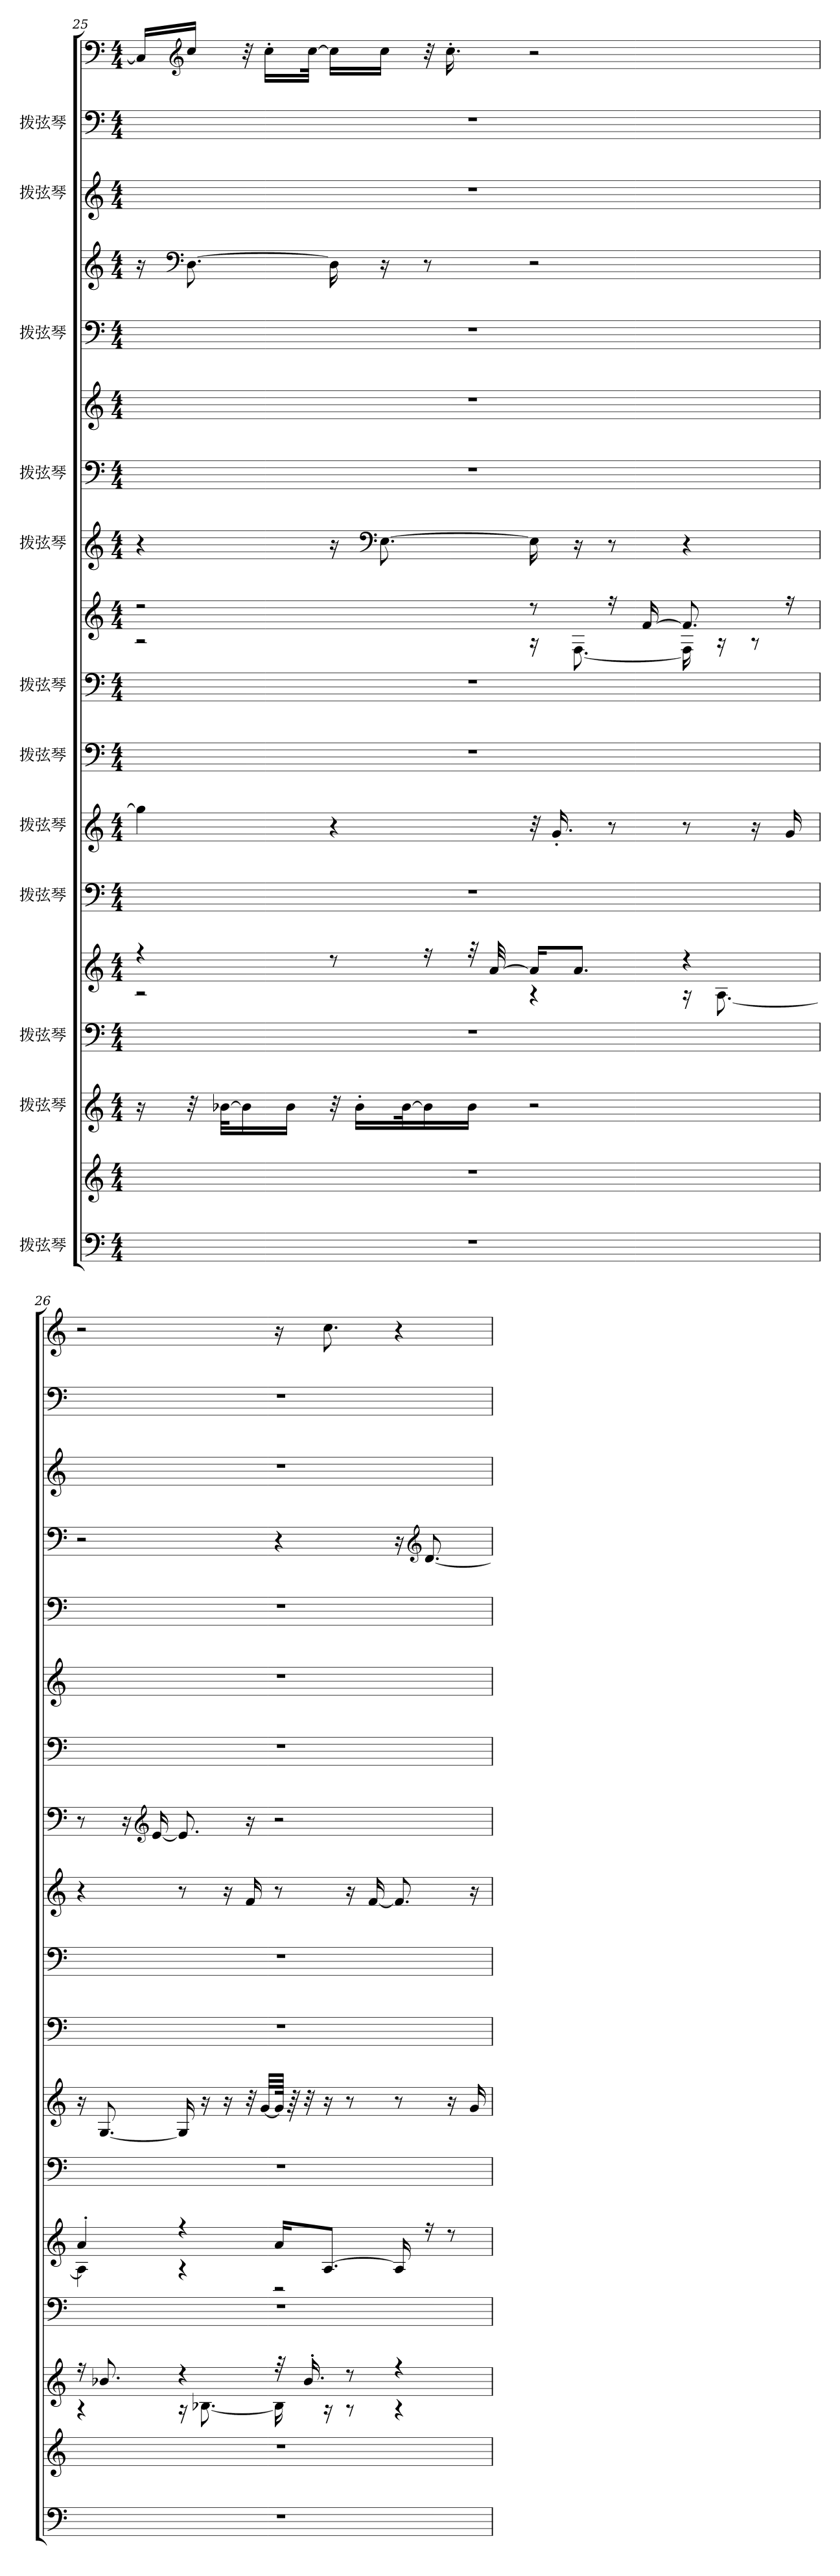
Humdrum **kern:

**kern	**kern	**kern	**kern	**kern	**kern	**kern	**kern	**kern	**kern	**kern	**kern	**kern	**kern	**kern	**kern	**kern	**kern
*part12	*part12	*part11	*part10	*part10	*part9	*part8	*part7	*part6	*part6	*part5	*part4	*part4	*part3	*part3	*part2	*part1	*part1
*staff18	*staff17	*staff16	*staff15	*staff14	*staff13	*staff12	*staff11	*staff10	*staff9	*staff8	*staff7	*staff6	*staff5	*staff4	*staff3	*staff2	*staff1
*I"拨弦琴	*	*I"拨弦琴	*I"拨弦琴	*	*I"拨弦琴	*I"拨弦琴	*I"拨弦琴	*I"拨弦琴	*	*I"拨弦琴	*I"拨弦琴	*	*I"拨弦琴	*	*I"拨弦琴	*I"拨弦琴	*
!!LO:PB:g=z
*clefF4	*clefG2	*clefG2	*clefF4	*clefG2	*clefF4	*clefG2	*clefF4	*clefF4	*clefG2	*clefG2	*clefF4	*clefG2	*clefF4	*clefG2	*clefG2	*clefF4	*clefF4
*k[]	*k[]	*k[]	*k[]	*k[]	*k[]	*k[]	*k[]	*k[]	*k[]	*k[]	*k[]	*k[]	*k[]	*k[]	*k[]	*k[]	*k[]
*M4/4	*M4/4	*M4/4	*M4/4	*M4/4	*M4/4	*M4/4	*M4/4	*M4/4	*M4/4	*M4/4	*M4/4	*M4/4	*M4/4	*M4/4	*M4/4	*M4/4	*M4/4
=25	=25	=25	=25	=25	=25	=25	=25	=25	=25	=25	=25	=25	=25	=25	=25	=25	=25
*	*	*	*	*^	*	*	*	*	*^	*	*	*	*	*	*	*	*
1r	1r	16r	1r	4r	2r	1r	4gg\]	1r	1r	2r	2r	4r	1r	1r	1r	16r	1r	1r	16C/LL]
*	*	*	*	*	*	*	*	*	*	*	*	*	*	*	*	*clefF4	*	*	*clefG2
.	.	32r	.	.	.	.	.	.	.	.	.	.	.	.	.	[8.D\	.	.	16cc/JJ
.	.	[32b-X\KLL	.	.	.	.	.	.	.	.	.	.	.	.	.	.	.	.	.
.	.	16b-\]	.	.	.	.	.	.	.	.	.	.	.	.	.	.	.	.	32r
.	.	.	.	.	.	.	.	.	.	.	.	.	.	.	.	.	.	.	16cc'\LL
.	.	16b-\JJ	.	.	.	.	.	.	.	.	.	.	.	.	.	.	.	.	.
.	.	.	.	.	.	.	.	.	.	.	.	.	.	.	.	.	.	.	[32cc\JJk
.	.	32r	.	8r	.	.	4r	.	.	.	.	16r	.	.	.	16D\]	.	.	16cc\LL]
.	.	16b-'\LL	.	.	.	.	.	.	.	.	.	.	.	.	.	.	.	.	.
*	*	*	*	*	*	*	*	*	*	*	*	*clefF4	*	*	*	*	*	*	*
.	.	.	.	.	.	.	.	.	.	.	.	[8.E\	.	.	.	16r	.	.	16cc\JJ
.	.	[32b-\K	.	.	.	.	.	.	.	.	.	.	.	.	.	.	.	.	.
.	.	16b-\]	.	16r	.	.	.	.	.	.	.	.	.	.	.	8r	.	.	32r
.	.	.	.	.	.	.	.	.	.	.	.	.	.	.	.	.	.	.	16.cc'\
.	.	16b-\JJ	.	32r	.	.	.	.	.	.	.	.	.	.	.	.	.	.	.
.	.	.	.	[32a/	.	.	.	.	.	.	.	.	.	.	.	.	.	.	.
.	.	2r	.	16a/KL]	4r	.	32r	.	.	8r	16r	16E\]	.	.	.	2r	.	.	2r
.	.	.	.	.	.	.	16.g'/	.	.	.	.	.	.	.	.	.	.	.	.
.	.	.	.	8.a/J	.	.	.	.	.	.	[8.F\	16r	.	.	.	.	.	.	.
.	.	.	.	.	.	.	8r	.	.	16r	.	8r	.	.	.	.	.	.	.
.	.	.	.	.	.	.	.	.	.	[16f/	.	.	.	.	.	.	.	.	.
.	.	.	.	4r	16r	.	8r	.	.	8.f/]	16F\]	4r	.	.	.	.	.	.	.
.	.	.	.	.	[8.A\	.	.	.	.	.	16r	.	.	.	.	.	.	.	.
.	.	.	.	.	.	.	16r	.	.	.	8r	.	.	.	.	.	.	.	.
.	.	.	.	.	.	.	16g/	.	.	16r	.	.	.	.	.	.	.	.	.
*	*	*	*	*	*	*	*	*	*	*v	*v	*	*	*	*	*	*	*	*
!!LO:PB:g=z
=26	=26	=26	=26	=26	=26	=26	=26	=26	=26	=26	=26	=26	=26	=26	=26	=26	=26	=26
*	*	*^	*	*	*	*	*	*	*	*	*	*	*	*	*	*	*	*
1r	1r	16r	4r	1r	4a'/	4A\]	1r	16r	1r	1r	4r	8r	1r	1r	1r	2r	1r	1r	2r
.	.	8.b-X/	.	.	.	.	.	[8.G/	.	.	.	.	.	.	.	.	.	.	.
.	.	.	.	.	.	.	.	.	.	.	.	16r	.	.	.	.	.	.	.
*	*	*	*	*	*	*	*	*	*	*	*	*clefG2	*	*	*	*	*	*	*
.	.	.	.	.	.	.	.	.	.	.	.	[16e/	.	.	.	.	.	.	.
.	.	4r	16r	.	4r	4r	.	16G/]	.	.	8r	8.e/]	.	.	.	.	.	.	.
.	.	.	[8.B-X\	.	.	.	.	16r	.	.	.	.	.	.	.	.	.	.	.
.	.	.	.	.	.	.	.	16r	.	.	16r	.	.	.	.	.	.	.	.
.	.	.	.	.	.	.	.	32r	.	.	16f/	16r	.	.	.	.	.	.	.
.	.	.	.	.	.	.	.	[32g/LLL	.	.	.	.	.	.	.	.	.	.	.
.	.	32r	16B-\]	.	16a/KL	2r	.	64g/JJJk]	.	.	8r	2r	.	.	.	4r	.	.	16r
.	.	.	.	.	.	.	.	64r	.	.	.	.	.	.	.	.	.	.	.
.	.	16.b-'/	.	.	.	.	.	32r	.	.	.	.	.	.	.	.	.	.	.
.	.	.	16r	.	[8.A/J	.	.	16r	.	.	.	.	.	.	.	.	.	.	8.cc\
.	.	8r	8r	.	.	.	.	8r	.	.	16r	.	.	.	.	.	.	.	.
.	.	.	.	.	.	.	.	.	.	.	[16f/	.	.	.	.	.	.	.	.
.	.	4r	4r	.	16A/]	.	.	8r	.	.	8.f/]	.	.	.	.	16r	.	.	4r
*	*	*	*	*	*	*	*	*	*	*	*	*	*	*	*	*clefG2	*	*	*
.	.	.	.	.	16r	.	.	.	.	.	.	.	.	.	.	[8.d/	.	.	.
.	.	.	.	.	8r	.	.	16r	.	.	.	.	.	.	.	.	.	.	.
.	.	.	.	.	.	.	.	16g/	.	.	16r	.	.	.	.	.	.	.	.
*	*	*v	*v	*	*v	*v	*	*	*	*	*	*	*	*	*	*	*	*	*
=	=	=	=	=	=	=	=	=	=	=	=	=	=	=	=	=	=
*-	*-	*-	*-	*-	*-	*-	*-	*-	*-	*-	*-	*-	*-	*-	*-	*-	*-
